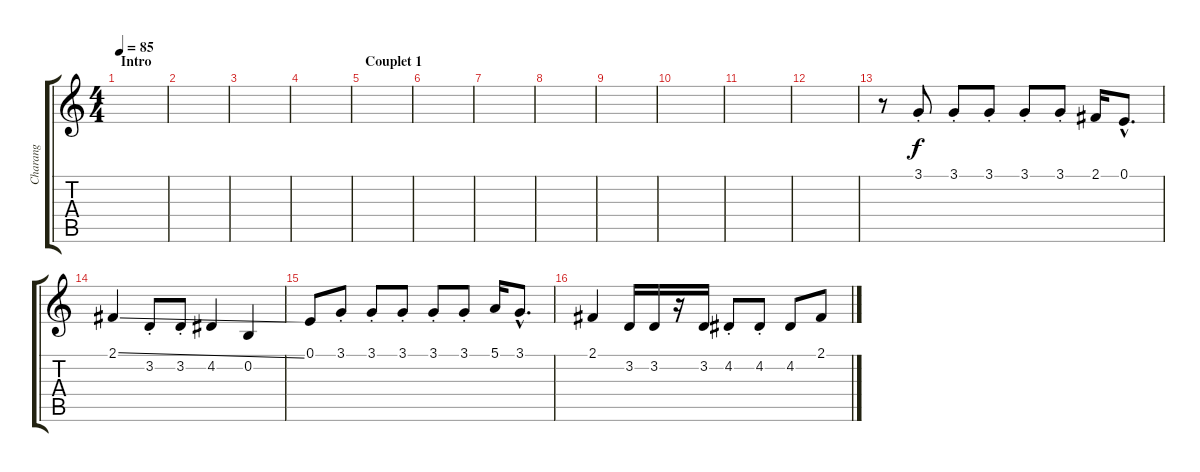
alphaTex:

\track ("Charang" "Charang") {instrument lead5charang}
\staff {score tabs}
\tuning (E4 B3 G3 D3 A2 E2) {hide}
\ts (4 4)
\section ("" "Intro")
\tempo 85
\clef g2
\ks c
|
|
|
|
\section ("" "Couplet 1")
|
|
|
|
|
|
|
|
r.8 3.1{st}.8 3.1{st}.8 3.1{st}.8 3.1{st}.8 3.1{st}.8 2.1.16 0.1{hac}.8{d} |
2.1{ss}.4 3.2{st}.8 3.2{st}.8 4.2.4 0.2.4 |
0.1.8 3.1{st}.8 3.1{st}.8 3.1{st}.8 3.1{st}.8 3.1{st}.8 5.1.16 3.1{hac}.8{d} |
2.1.4 3.2.16 3.2.16 r.16 3.2.16 4.2{st}.8 4.2{st}.8 4.2.8 2.1{ss}.8
